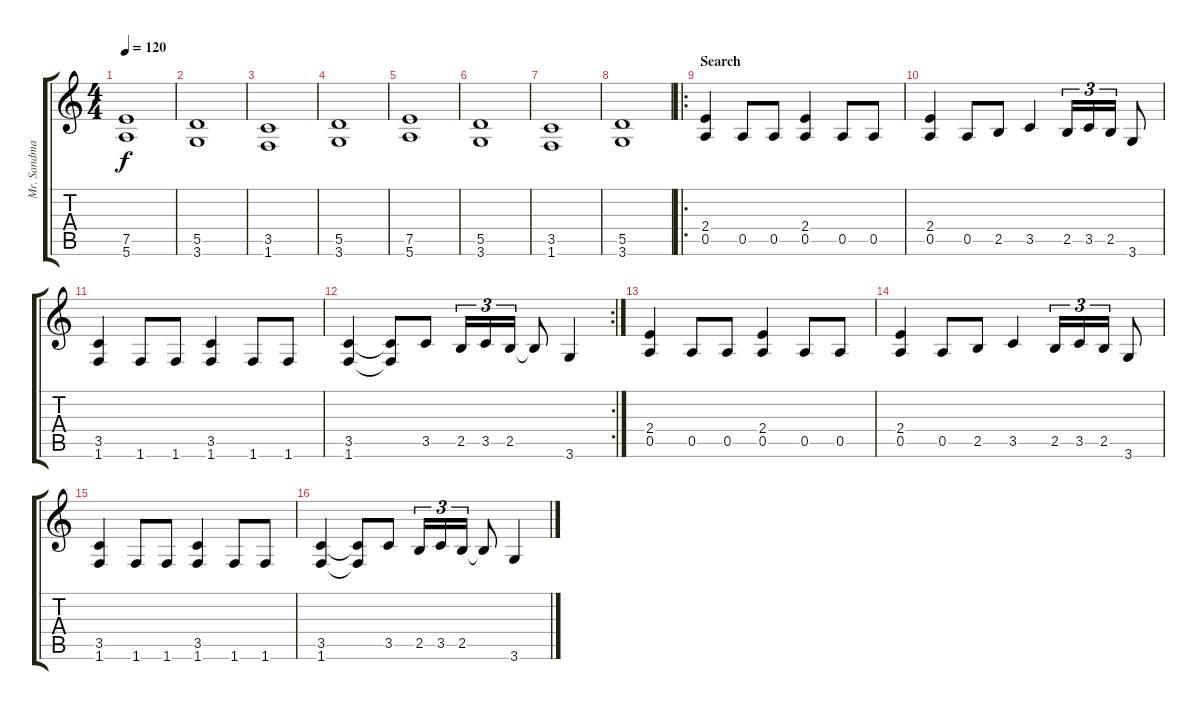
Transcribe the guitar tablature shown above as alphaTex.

\track ("Mr. Sandman (Dirty)" "Mr. Sandma") {instrument distortionguitar}
\staff {score tabs}
\tuning (E4 B3 G3 D3 A2 E2) {hide}
\ts (4 4)
\tempo 120
\clef g2
\ks c
(7.5 5.6).1{dy f} |
(5.5 3.6).1 |
(3.5 1.6).1 |
(5.5 3.6).1 |
(7.5 5.6).1 |
(5.5 3.6).1 |
(3.5 1.6).1 |
(5.5 3.6).1 |
\ro
\section ("" "Search")
(2.4 0.5).4 0.5.8 0.5.8 (2.4 0.5).4 0.5.8 0.5.8 |
(2.4 0.5).4 0.5.8 2.5.8 3.5.4 2.5.16{tu (3 2)} 3.5.16{tu (3 2)} 2.5.16{tu (3 2)} 3.6.8 |
(3.5 1.6).4 1.6.8 1.6.8 (3.5 1.6).4 1.6.8 1.6.8 |
\rc 2
(3.5 1.6).4 (3.5{t} 1.6{t}).8 3.5.8 2.5.16{tu (3 2)} 3.5.16{tu (3 2)} 2.5.16{tu (3 2)} 2.5{t}.8 3.6.4 |
(2.4 0.5).4 0.5.8 0.5.8 (2.4 0.5).4 0.5.8 0.5.8 |
(2.4 0.5).4 0.5.8 2.5.8 3.5.4 2.5.16{tu (3 2)} 3.5.16{tu (3 2)} 2.5.16{tu (3 2)} 3.6.8 |
(3.5 1.6).4 1.6.8 1.6.8 (3.5 1.6).4 1.6.8 1.6.8 |
(3.5 1.6).4 (3.5{t} 1.6{t}).8 3.5.8 2.5.16{tu (3 2)} 3.5.16{tu (3 2)} 2.5.16{tu (3 2)} 2.5{t}.8 3.6.4
